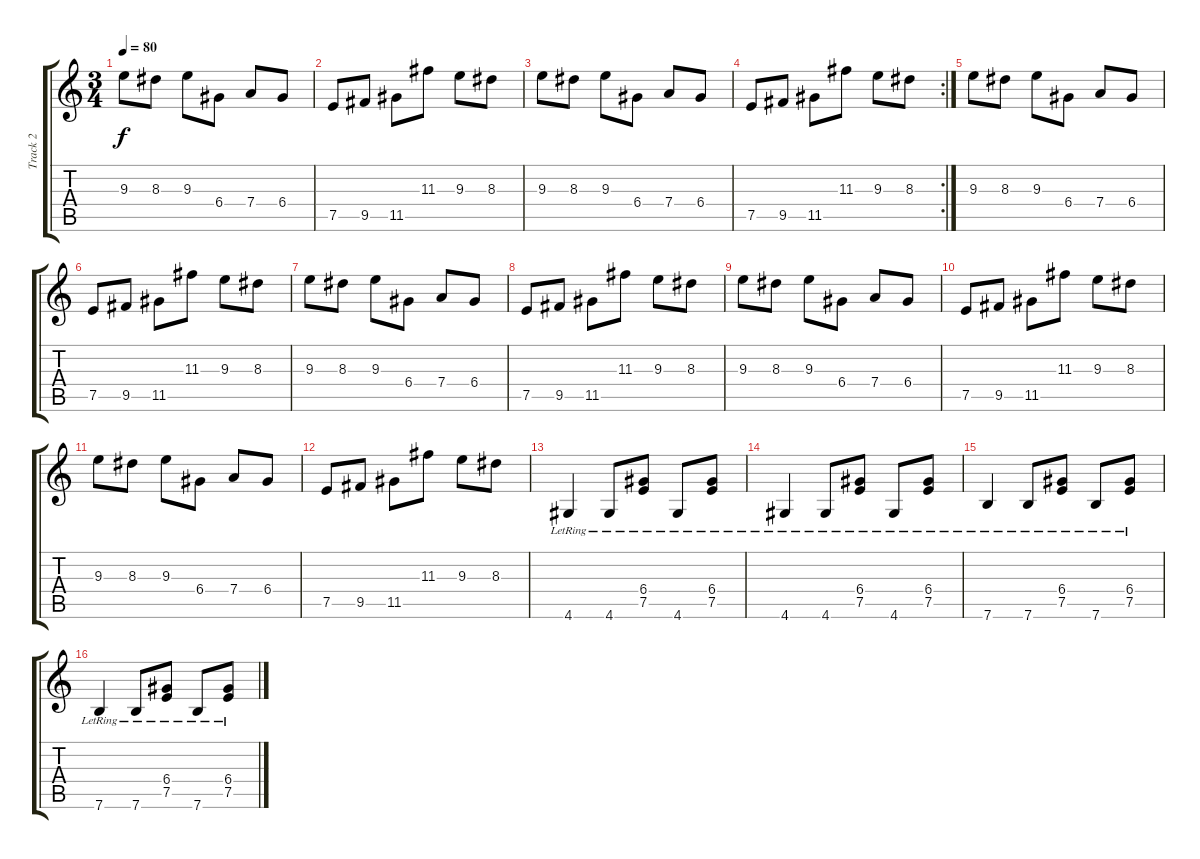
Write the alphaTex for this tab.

\track ("Track 2" "Track 2") {instrument electricguitarjazz}
\staff {score tabs}
\tuning (E4 B3 G3 D3 A2 E2) {hide}
\ts (3 4)
\tempo 80
\clef g2
\ks c
9.3.8{dy f} 8.3.8 9.3.8 6.4.8 7.4.8 6.4.8 |
7.5.8 9.5.8 11.5.8 11.3.8 9.3.8 8.3.8 |
9.3.8 8.3.8 9.3.8 6.4.8 7.4.8 6.4.8 |
\rc 2
7.5.8 9.5.8 11.5.8 11.3.8 9.3.8 8.3.8 |
9.3.8 8.3.8 9.3.8 6.4.8 7.4.8 6.4.8 |
7.5.8 9.5.8 11.5.8 11.3.8 9.3.8 8.3.8 |
9.3.8 8.3.8 9.3.8 6.4.8 7.4.8 6.4.8 |
7.5.8 9.5.8 11.5.8 11.3.8 9.3.8 8.3.8 |
9.3.8 8.3.8 9.3.8 6.4.8 7.4.8 6.4.8 |
7.5.8 9.5.8 11.5.8 11.3.8 9.3.8 8.3.8 |
9.3.8 8.3.8 9.3.8 6.4.8 7.4.8 6.4.8 |
7.5.8 9.5.8 11.5.8 11.3.8 9.3.8 8.3.8 |
4.6{lr}.4 4.6{lr}.8 (6.4{lr} 7.5{lr}).8 4.6{lr}.8 (6.4{lr} 7.5{lr}).8 |
4.6{lr}.4 4.6{lr}.8 (6.4{lr} 7.5{lr}).8 4.6{lr}.8 (6.4{lr} 7.5{lr}).8 |
7.6{lr}.4 7.6{lr}.8 (6.4{lr} 7.5{lr}).8 7.6{lr}.8 (6.4{lr} 7.5{lr}).8 |
7.6{lr}.4 7.6{lr}.8 (6.4{lr} 7.5{lr}).8 7.6{lr}.8 (6.4{lr} 7.5{lr}).8
